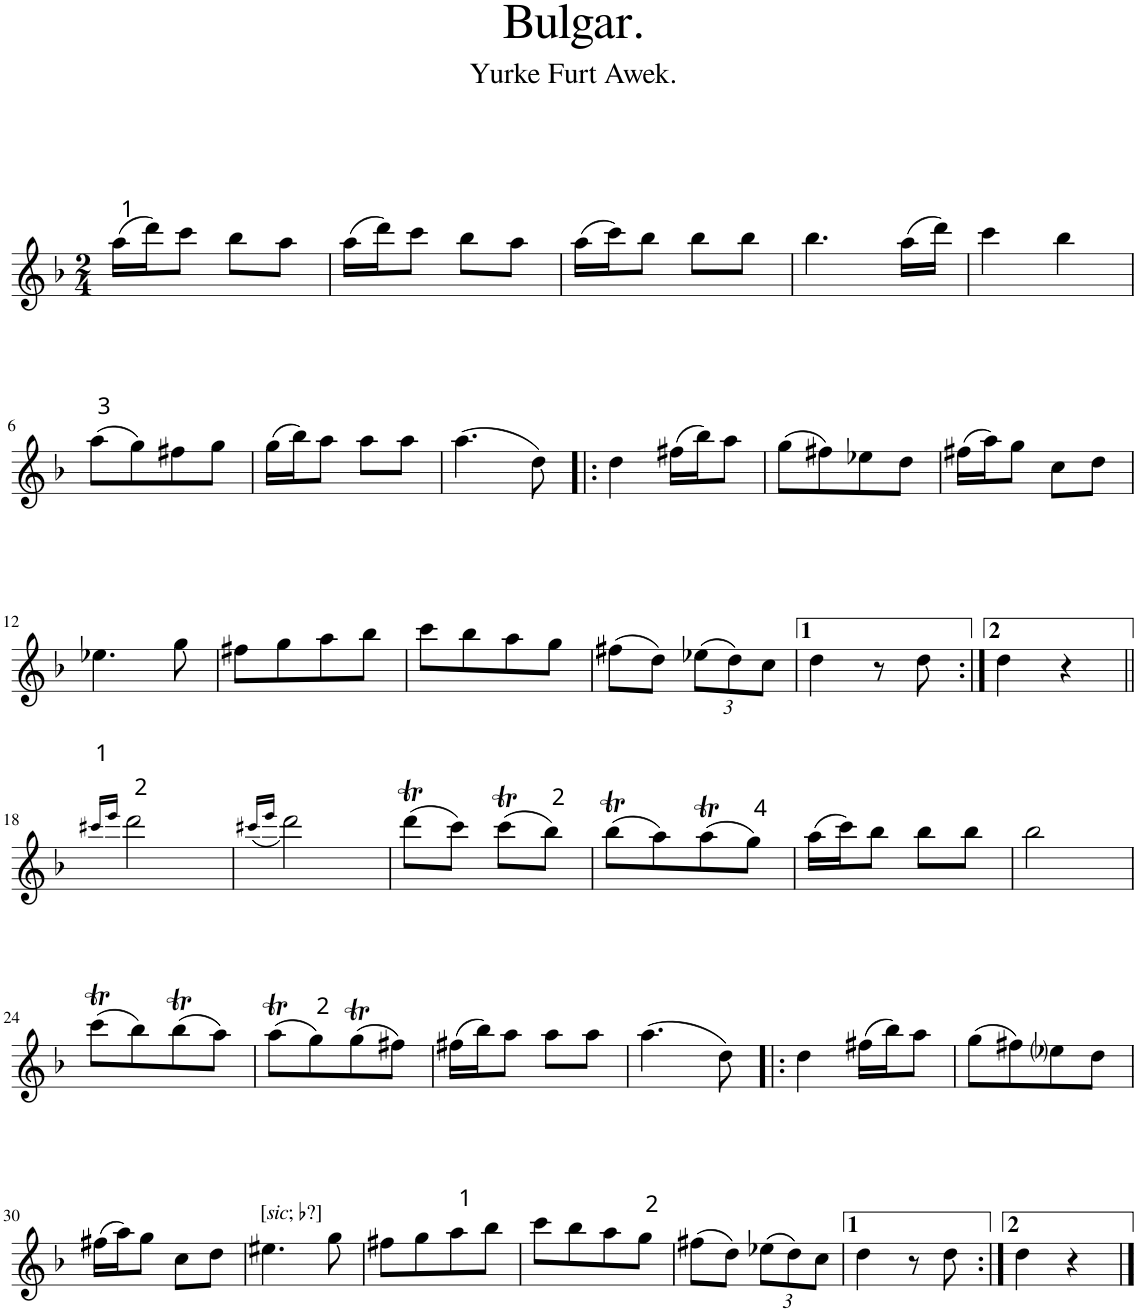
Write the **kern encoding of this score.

**kern
*part1
*staff1
*I"Piano
*I'Pno.
*clefG2
*k[b-]
*d:
*M2/4
=1
(16aa\LL
16ddd\J)
8ccc\J
8bb-\L
8aa\J
=2
(16aa\LL
16ddd\J)
8ccc\J
8bb-\L
8aa\J
=3
(16aa\LL
16ccc\J)
8bb-\J
8bb-\L
8bb-\J
=4
4.bb-\
(16aa\LL
16ddd\JJ)
=5
4ccc\
4bb-\
!!LO:LB:g=z
=6
(8aa\L
8gg\)
8ff#X\
8gg\J
=7
(16gg\LL
16bb-\J)
8aa\J
8aa\L
8aa\J
=8
(4.aa\
8dd\)
=9!|:
4dd\
(16ff#X\LL
16bb-\J)
8aa\J
=10
(8gg\L
8ff#X\)
8ee-X\
8dd\J
=11
(16ff#X\LL
16aa\J)
8gg\J
8cc\L
8dd\J
!!LO:LB:g=z
=12
4.ee-X\
8gg\
=13
8ff#X\L
8gg\
8aa\
8bb-\J
=14
8ccc\L
8bb-\
8aa\
8gg\J
=15
(8ff#X\L
8dd\J)
*Xbrackettup
(12ee-X\L
12dd\)
12cc\J
=16
4dd\
8r
8dd\
=17:|!
4dd\
(4r
!!LO:LB:g=z
=18||
16qccc#X/LL
16qeee/JJ
2ddd\)
=19
(16qccc#X/LL
16qeee/JJ
2ddd\)
=20
(8dddT\L
8ccc\J)
(8cccT\L
8bb-\J)
=21
(8bb-T\L
8aa\)
(8aat\
8gg\J)
=22
(16aa\LL
16ccc\J)
8bb-\J
8bb-\L
8bb-\J
=23
2bb-\
!!LO:LB:g=z
=24
(8cccT\L
8bb-\)
(8bb-T\
8aa\J)
=25
(8aat\L
8gg\)
(8ggT\
8ff#X\J)
=26
(16ff#X\LL
16bb-\J)
8aa\J
8aa\L
8aa\J
=27
(4.aa\
8dd\)
=28!|:
4dd\
(16ff#X\LL
16bb-\J)
8aa\J
=29
(8gg\L
8ff#X\)
8ee-i\
8dd\J
!!LO:LB:g=z
=30
(16ff#X\LL
16aa\J)
8gg\J
8cc\L
8dd\J
=31
!LO:TX:a:t=[
!LO:TX:a:i:t=sic
!LO:TX:a:t=; ♭?]
4.ee#X\
8gg\
=32
8ff#X\L
8gg\
8aa\
8bb-\J
=33
8ccc\L
8bb-\
8aa\
8gg\J
=34
(8ff#X\L
8dd\J)
(12ee-X\L
12dd\)
12cc\J
=35
4dd\
8r
8dd\
=36:|!
4dd\
4r
==
*-
